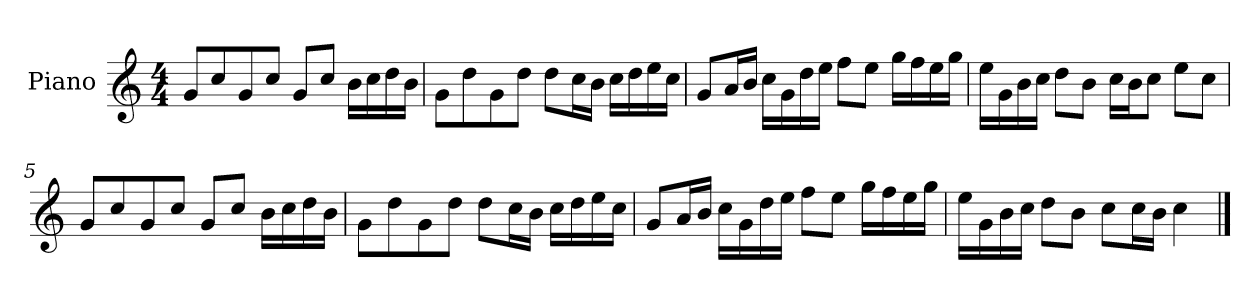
**kern
*part1
*staff1
*I"Piano
*I'P-no
*clefG2
*k[]
*M4/4
*MM90
=1
8g/L
8cc/
8g/
8cc/J
8g/L
8cc/J
16b\LL
16cc\
16dd\
16b\JJ
=2
8g\L
8dd\
8g\
8dd\J
8dd\L
16cc\L
16b\JJ
16cc\LL
16dd\
16ee\
16cc\JJ
=3
8g/L
16a/L
16b/JJ
16cc\LL
16g\
16dd\
16ee\JJ
8ff\L
8ee\J
16gg\LL
16ff\
16ee\
16gg\JJ
!!LO:LB:g=z
=4
16ee\LL
16g\
16b\
16cc\JJ
8dd\L
8b\J
16cc\LL
16b\J
8cc\J
8ee\L
8cc\J
=5
8g/L
8cc/
8g/
8cc/J
8g/L
8cc/J
16b\LL
16cc\
16dd\
16b\JJ
=6
8g\L
8dd\
8g\
8dd\J
8dd\L
16cc\L
16b\JJ
16cc\LL
16dd\
16ee\
16cc\JJ
=7
8g/L
16a/L
16b/JJ
16cc\LL
16g\
16dd\
16ee\JJ
8ff\L
8ee\J
16gg\LL
16ff\
16ee\
16gg\JJ
!!LO:LB:g=z
=8
16ee\LL
16g\
16b\
16cc\JJ
8dd\L
8b\J
8cc\L
16cc\L
16b\JJ
4cc\
==
*-
